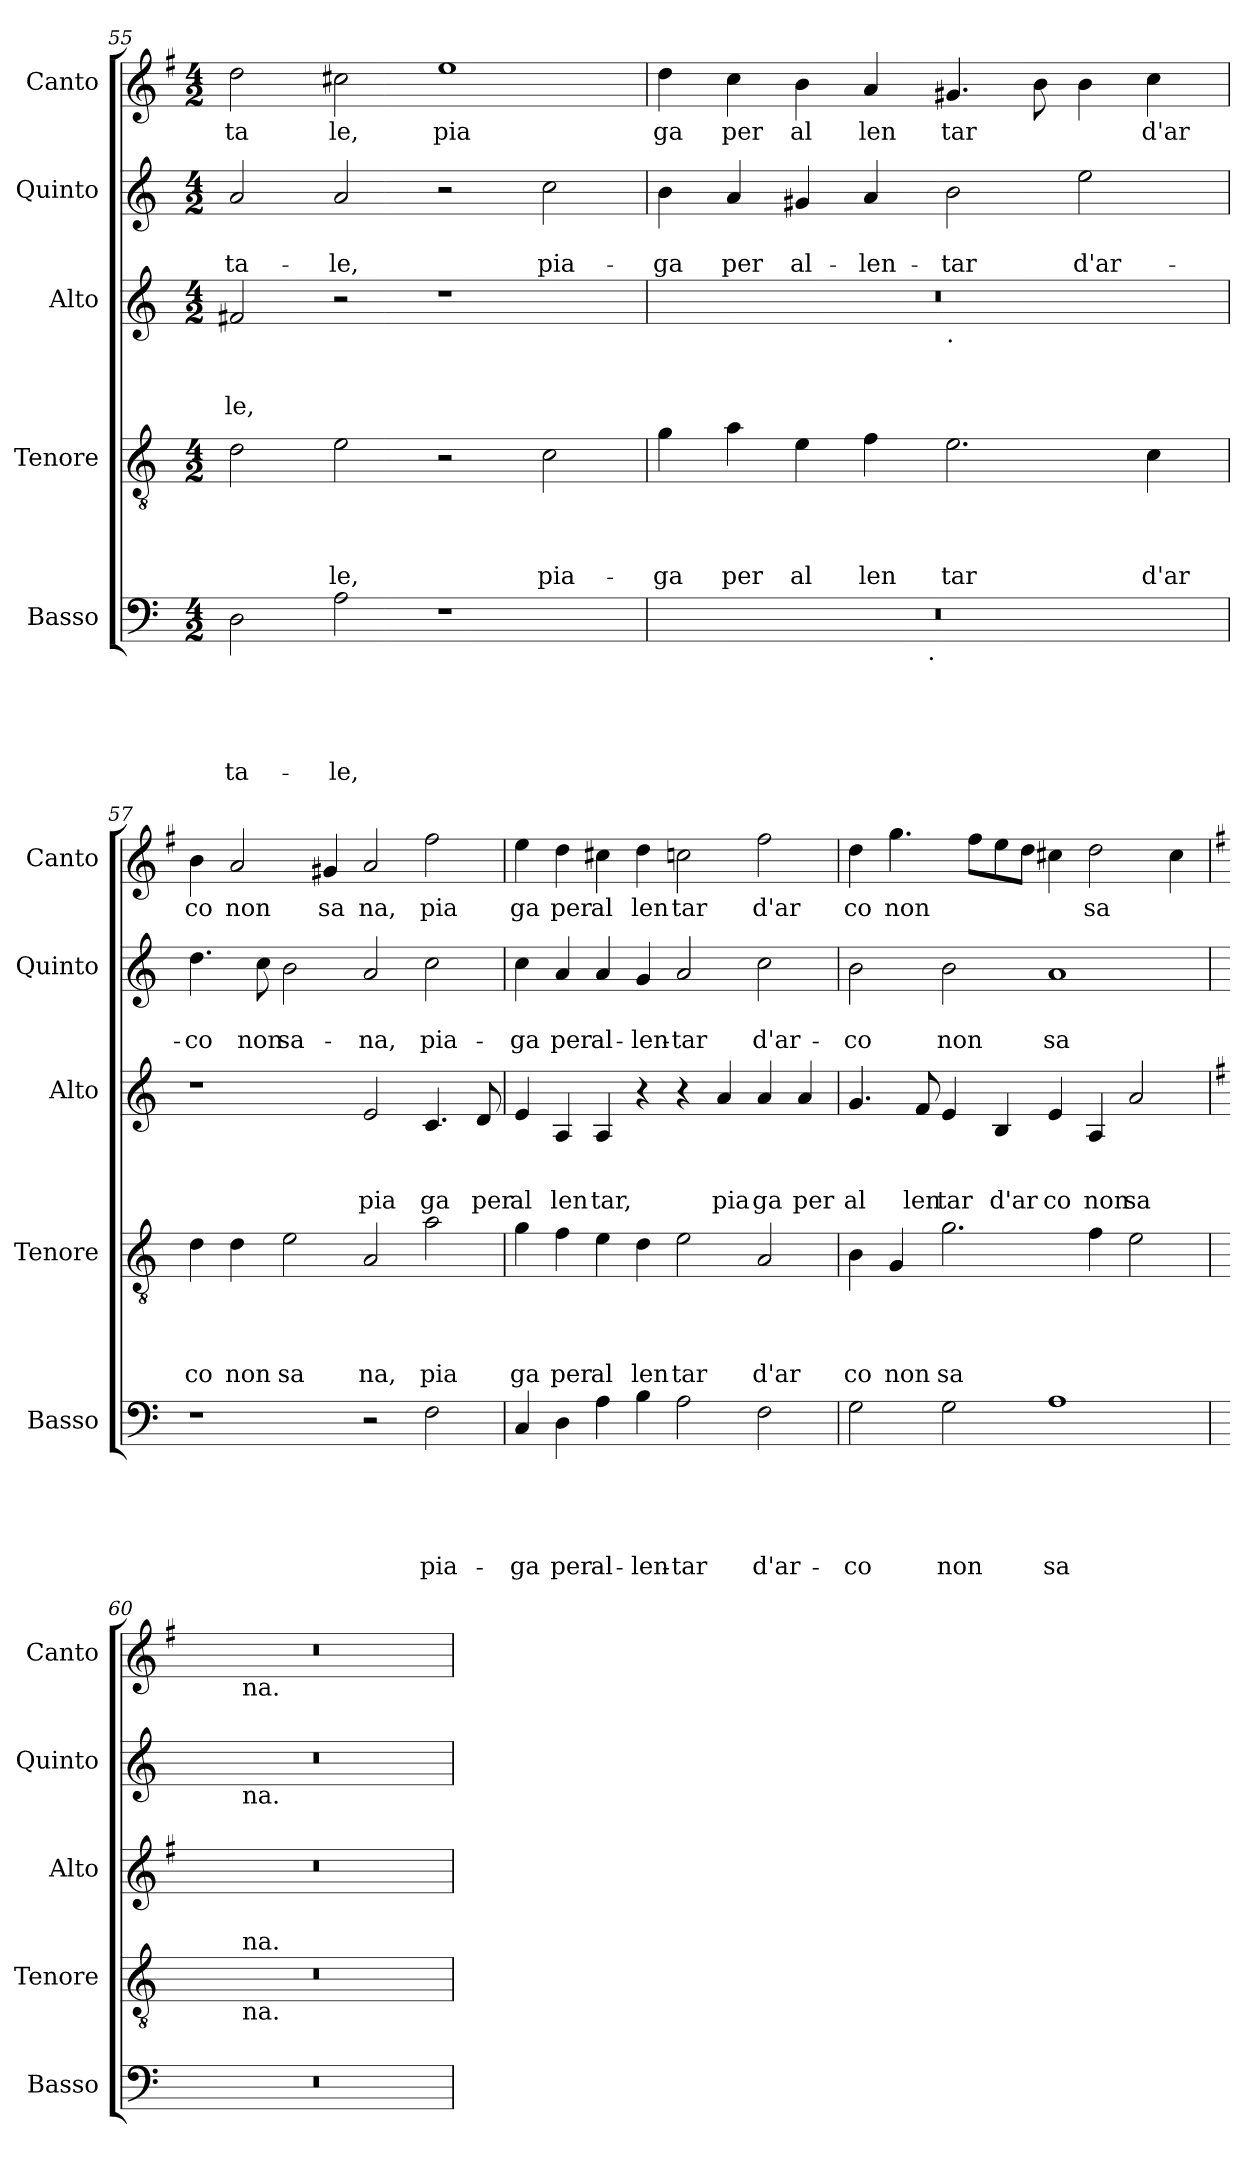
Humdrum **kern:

**kern	**text	**text	**text	**text	**text	**kern	**text	**text	**text	**text	**kern	**text	**text	**text	**kern	**text	**text	**kern	**text
*part5	*part5	*part5	*part5	*part5	*part5	*part4	*part4	*part4	*part4	*part4	*part3	*part3	*part3	*part3	*part2	*part2	*part2	*part1	*part1
*staff5	*staff5	*staff5	*staff5	*staff5	*staff5	*staff4	*staff4	*staff4	*staff4	*staff4	*staff3	*staff3	*staff3	*staff3	*staff2	*staff2	*staff2	*staff1	*staff1
*I"Basso	*	*	*	*	*	*I"Tenore	*	*	*	*	*I"Alto	*	*	*	*I"Quinto	*	*	*I"Canto	*
*I'Basso	*	*	*	*	*	*I'Tenore	*	*	*	*	*I'Alto	*	*	*	*I'Quinto	*	*	*I'Canto	*
*clefF4	*	*	*	*	*	*clefGv2	*	*	*	*	*clefG2	*	*	*	*clefG2	*	*	*clefG2	*
*	*	*	*	*	*	*	*	*	*	*	*	*	*	*	*	*	*	*ITrd-3c-5	*
*k[]	*	*	*	*	*	*k[]	*	*	*	*	*k[]	*	*	*	*k[]	*	*	*k[]	*
*C:	*	*	*	*	*	*C:	*	*	*	*	*C:	*	*	*	*C:	*	*	*C:	*
*M4/2	*	*	*	*	*	*M4/2	*	*	*	*	*M4/2	*	*	*	*M4/2	*	*	*M4/2	*
=55	=55	=55	=55	=55	=55	=55	=55	=55	=55	=55	=55	=55	=55	=55	=55	=55	=55	=55	=55
!	!	!	!	!	!LO:LY:b	!	!	!	!	!	!	!	!	!LO:LY:b	!	!	!LO:LY:b	!	!LO:LY:b
2D\	.	.	.	.	ta-	2d\	.	.	.	.	2f#X/	.	.	-le,	2a/	.	ta-	2gg\	ta
!	!	!	!	!	!LO:LY:b	!	!	!	!	!LO:LY:b	!	!	!	!	!	!	!LO:LY:b	!	!LO:LY:b
2A\	.	.	.	.	-le,	2e\	.	.	.	-le,	2r	.	.	.	2a/	.	-le,	2ff#X\	le,
!	!	!	!	!	!	!	!	!	!	!	!	!	!	!	!	!	!	!	!LO:LY:b
1r	.	.	.	.	.	2r	.	.	.	.	1r	.	.	.	2r	.	.	1aa	pia
!	!	!	!	!	!	!	!	!	!	!LO:LY:b	!	!	!	!	!	!	!LO:LY:b	!	!
.	.	.	.	.	.	2c\	.	.	.	pia-	.	.	.	.	2cc\	.	pia-	.	.
!!LO:PB:g=z
=56	=56	=56	=56	=56	=56	=56	=56	=56	=56	=56	=56	=56	=56	=56	=56	=56	=56	=56	=56
!	!	!	!	!	!	!	!	!	!	!LO:LY:b	!	!	!	!	!	!	!LO:LY:b	!	!LO:LY:b
*^	*	*	*	*	*	*	*	*	*	*	*^	*	*	*	*	*	*	*	*
0r	2ryy	.	.	.	.	.	4g\	.	.	.	-ga	0r	1ryy	.	.	.	4b\	.	-ga	4gg\	ga
!	!	!	!	!	!	!	!	!	!	!	!LO:LY:b	!	!	!	!	!	!	!	!LO:LY:b	!	!LO:LY:b
.	.	.	.	.	.	.	4a\	.	.	.	per	.	.	.	.	.	4a/	.	per	4ff\	per
!	!	!	!	!	!	!	!	!	!	!	!LO:LY:b	!	!	!	!	!	!	!	!LO:LY:b	!	!LO:LY:b
.	4...ryy	.	.	.	.	.	4e\	.	.	.	al	.	.	.	.	.	4g#X/	.	al-	4ee\	al
!	!	!	!	!	!	!	!	!	!	!	!LO:LY:b	!	!	!	!	!	!	!	!LO:LY:b	!	!LO:LY:b
.	.	.	.	.	.	.	4f\	.	.	.	len	.	.	.	.	.	4a/	.	-len-	4dd/	len
!	!LO:TX:b:t=.	!	!	!	!	!	!	!	!	!	!	!	!	!	!	!	!	!	!	!	!
.	1ryy	.	.	.	.	.	.	.	.	.	.	.	.	.	.	.	.	.	.	.	.
!	!	!	!	!	!	!	!	!	!	!	!	!	!LO:TX:b:t=.	!	!	!	!	!	!	!	!
!	!	!	!	!	!	!	!	!	!	!	!LO:LY:b	!	!	!	!	!	!	!	!LO:LY:b	!	!LO:LY:b
.	.	.	.	.	.	.	2.e\	.	.	.	tar	.	1ryy	.	.	.	2b\	.	-tar	4.cc#X/	tar
.	.	.	.	.	.	.	.	.	.	.	.	.	.	.	.	.	.	.	.	8ee\	.
!	!	!	!	!	!	!	!	!	!	!	!	!	!	!	!	!	!	!	!LO:LY:b	!	!
.	.	.	.	.	.	.	.	.	.	.	.	.	.	.	.	.	2ee\	.	d'ar-	4ee\	.
!	!	!	!	!	!	!	!	!	!	!	!LO:LY:b	!	!	!	!	!	!	!	!	!	!LO:LY:b
.	.	.	.	.	.	.	4c\	.	.	.	d'ar	.	.	.	.	.	.	.	.	4ff\	d'ar
.	32ryy	.	.	.	.	.	.	.	.	.	.	.	.	.	.	.	.	.	.	.	.
=57	=57	=57	=57	=57	=57	=57	=57	=57	=57	=57	=57	=57	=57	=57	=57	=57	=57	=57	=57	=57	=57
!	!	!	!	!	!	!	!	!	!	!	!LO:LY:b	!	!	!	!	!	!	!	!LO:LY:b	!	!LO:LY:b
*v	*v	*	*	*	*	*	*	*	*	*	*	*v	*v	*	*	*	*	*	*	*	*
1r	.	.	.	.	.	4d\	.	.	.	co	1r	.	.	.	4.dd\	.	-co	4ee\	co
!	!	!	!	!	!	!	!	!	!	!LO:LY:b	!	!	!	!	!	!	!	!	!LO:LY:b
.	.	.	.	.	.	4d\	.	.	.	non	.	.	.	.	.	.	.	2dd/	non
!	!	!	!	!	!	!	!	!	!	!	!	!	!	!	!	!	!LO:LY:b	!	!
.	.	.	.	.	.	.	.	.	.	.	.	.	.	.	8cc\	.	non	.	.
!	!	!	!	!	!	!	!	!	!	!LO:LY:b	!	!	!	!	!	!	!LO:LY:b	!	!
.	.	.	.	.	.	2e\	.	.	.	sa	.	.	.	.	2b\	.	sa-	.	.
!	!	!	!	!	!	!	!	!	!	!	!	!	!	!	!	!	!	!	!LO:LY:b
.	.	.	.	.	.	.	.	.	.	.	.	.	.	.	.	.	.	4cc#X/	sa
!	!	!	!	!	!	!	!	!	!	!LO:LY:b	!	!	!	!LO:LY:b	!	!	!LO:LY:b	!	!LO:LY:b
2r	.	.	.	.	.	2A/	.	.	.	na,	2e/	.	.	pia	2a/	.	-na,	2dd/	na,
!	!	!	!	!	!LO:LY:b	!	!	!	!	!LO:LY:b	!	!	!	!LO:LY:b	!	!	!LO:LY:b	!	!LO:LY:b
2F\	.	.	.	.	pia-	2a\	.	.	.	pia	4.c/	.	.	ga	2cc\	.	pia-	2bb\	pia
!	!	!	!	!	!	!	!	!	!	!	!	!	!	!LO:LY:b	!	!	!	!	!
.	.	.	.	.	.	.	.	.	.	.	8d/	.	.	per	.	.	.	.	.
=58	=58	=58	=58	=58	=58	=58	=58	=58	=58	=58	=58	=58	=58	=58	=58	=58	=58	=58	=58
!	!	!	!	!	!LO:LY:b	!	!	!	!	!LO:LY:b	!	!	!	!LO:LY:b	!	!	!LO:LY:b	!	!LO:LY:b
4C/	.	.	.	.	-ga	4g\	.	.	.	ga	4e/	.	.	al	4cc\	.	-ga	4aa\	ga
!	!	!	!	!	!LO:LY:b	!	!	!	!	!LO:LY:b	!	!	!	!LO:LY:b	!	!	!LO:LY:b	!	!LO:LY:b
4D\	.	.	.	.	per	4f\	.	.	.	per	4A/	.	.	len	4a/	.	per	4gg\	per
!	!	!	!	!	!LO:LY:b	!	!	!	!	!LO:LY:b	!	!	!	!LO:LY:b	!	!	!LO:LY:b	!	!LO:LY:b
4A\	.	.	.	.	al-	4e\	.	.	.	al	4A/	.	.	tar,	4a/	.	al-	4ff#X\	al
!	!	!	!	!	!LO:LY:b	!	!	!	!	!LO:LY:b	!	!	!	!	!	!	!LO:LY:b	!	!LO:LY:b
4B\	.	.	.	.	-len-	4d\	.	.	.	len	4r	.	.	.	4g/	.	-len-	4gg\	len
!	!	!	!	!	!LO:LY:b	!	!	!	!	!LO:LY:b	!	!	!	!	!	!	!LO:LY:b	!	!LO:LY:b
2A\	.	.	.	.	-tar	2e\	.	.	.	tar	4r	.	.	.	2a/	.	-tar	2ffn\	tar
!	!	!	!	!	!	!	!	!	!	!	!	!	!	!LO:LY:b	!	!	!	!	!
.	.	.	.	.	.	.	.	.	.	.	4a/	.	.	pia	.	.	.	.	.
!	!	!	!	!	!LO:LY:b	!	!	!	!	!LO:LY:b	!	!	!	!LO:LY:b	!	!	!LO:LY:b	!	!LO:LY:b
2F\	.	.	.	.	d'ar-	2A/	.	.	.	d'ar	4a/	.	.	ga	2cc\	.	d'ar-	2bb\	d'ar
!	!	!	!	!	!	!	!	!	!	!	!	!	!	!LO:LY:b	!	!	!	!	!
.	.	.	.	.	.	.	.	.	.	.	4a/	.	.	per	.	.	.	.	.
=59	=59	=59	=59	=59	=59	=59	=59	=59	=59	=59	=59	=59	=59	=59	=59	=59	=59	=59	=59
!	!	!	!	!	!LO:LY:b	!	!	!	!	!LO:LY:b	!	!	!	!LO:LY:b	!	!	!LO:LY:b	!	!LO:LY:b
2G\	.	.	.	.	-co	4B\	.	.	.	co	4.g/	.	.	al	2b\	.	-co	4gg\	co
!	!	!	!	!	!	!	!	!	!	!LO:LY:b	!	!	!	!	!	!	!	!	!LO:LY:b
.	.	.	.	.	.	4G/	.	.	.	non	.	.	.	.	.	.	.	4.ccc\	non
!	!	!	!	!	!	!	!	!	!	!	!	!	!	!LO:LY:b	!	!	!	!	!
.	.	.	.	.	.	.	.	.	.	.	8f/	.	.	len	.	.	.	.	.
!	!	!	!	!	!LO:LY:b	!	!	!	!	!LO:LY:b	!	!	!	!LO:LY:b	!	!	!LO:LY:b	!	!
2G\	.	.	.	.	non	2.g\	.	.	.	sa	4e/	.	.	tar	2b\	.	non	.	.
.	.	.	.	.	.	.	.	.	.	.	.	.	.	.	.	.	.	8bb\L	.
!	!	!	!	!	!	!	!	!	!	!	!	!	!	!LO:LY:b	!	!	!	!	!
.	.	.	.	.	.	.	.	.	.	.	4B/	.	.	d'ar	.	.	.	8aa\	.
.	.	.	.	.	.	.	.	.	.	.	.	.	.	.	.	.	.	8gg\J	.
!	!	!	!	!	!LO:LY:b	!	!	!	!	!	!	!	!	!LO:LY:b	!	!	!LO:LY:b	!	!
1A	.	.	.	.	sa-	.	.	.	.	.	4e/	.	.	co	1a	.	sa-	4ff#X\	.
!	!	!	!	!	!	!	!	!	!	!	!	!	!	!LO:LY:b	!	!	!	!	!LO:LY:b
.	.	.	.	.	.	4f\	.	.	.	.	4A/	.	.	non	.	.	.	2gg\	sa
!	!	!	!	!	!	!	!	!	!	!	!	!	!	!LO:LY:b	!	!	!	!	!
.	.	.	.	.	.	2e\	.	.	.	.	2a/	.	.	sa	.	.	.	.	.
.	.	.	.	.	.	.	.	.	.	.	.	.	.	.	.	.	.	4ff#\	.
=60	=60	=60	=60	=60	=60	=60	=60	=60	=60	=60	=60	=60	=60	=60	=60	=60	=60	=60	=60
*	*	*	*	*	*	*	*	*	*	*	*k[f#]	*	*	*	*	*	*	*	*
*	*	*	*	*	*	*	*	*	*	*	*G:	*	*	*	*	*	*	*	*
*	*	*	*	*	*	*^	*	*	*	*	*	*	*	*	*^	*	*	*^	*
0r	.	.	.	.	.	0r	4ryy	.	.	.	.	0r	.	.	.	0r	4ryy	.	.	0r	4ryy	.
.	.	.	.	.	.	.	32ryy	.	.	.	.	.	.	.	.	.	32ryy	.	.	.	32ryy	.
!	!	!	!	!	!	!	!	!	!	!	!	!	!	!	!	!	!	!	!	!	!LO:TX:b:t=na.	!
!	!	!	!	!	!	!	!	!	!	!	!	!	!	!	!	!	!LO:TX:b:t=na.	!	!	!	!	!
!	!	!	!	!	!	!	!LO:TX:b:t=na.	!	!	!	!	!	!	!	!	!	!	!	!	!	!	!
!	!	!	!	!	!	!	!LO:TX:a:t=na.	!	!	!	!	!	!	!	!	!	!	!	!	!	!	!
.	.	.	.	.	.	.	1ryy	.	.	.	.	.	.	.	.	.	1ryy	.	.	.	1ryy	.
.	.	.	.	.	.	.	2ryy	.	.	.	.	.	.	.	.	.	2ryy	.	.	.	2ryy	.
.	.	.	.	.	.	.	8..ryy	.	.	.	.	.	.	.	.	.	8..ryy	.	.	.	8..ryy	.
*	*	*	*	*	*	*	*	*	*	*	*	*	*	*	*	*v	*v	*	*	*	*	*
*	*	*	*	*	*	*v	*v	*	*	*	*	*	*	*	*	*	*	*	*v	*v	*
=	=	=	=	=	=	=	=	=	=	=	=	=	=	=	=	=	=	=	=
*-	*-	*-	*-	*-	*-	*-	*-	*-	*-	*-	*-	*-	*-	*-	*-	*-	*-	*-	*-
